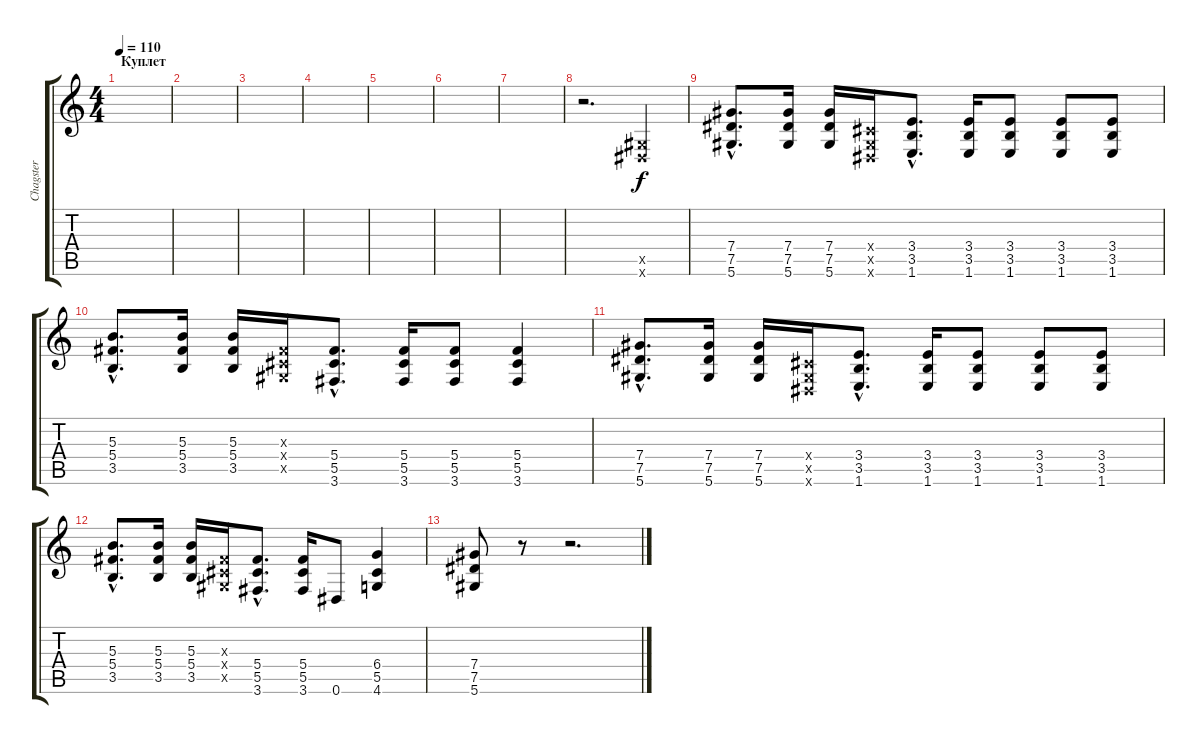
\track ("Chagster" "Chagster") {instrument distortionguitar}
\staff {score tabs}
\tuning (Eb4 Bb3 Gb3 Db3 Ab2 Eb2) {hide}
\ts (4 4)
\section ("" "Куплет")
\tempo 110
\clef g2
\ks c
|
|
|
|
|
|
|
r.2{d} (0.5{x} 0.6{x}).4 |
(7.4{hac} 7.5{hac} 5.6{hac}).8{d} (7.4 7.5 5.6).16 (7.4 7.5 5.6).16 (0.4{x} 0.5{x} 0.6{x}).16 (3.4{hac} 3.5{hac} 1.6{hac}).8{d} (3.4 3.5 1.6).16 (3.4 3.5 1.6).8 (3.4 3.5 1.6).8 (3.4 3.5 1.6).8 |
(5.3{hac} 5.4{hac} 3.5{hac}).8{d} (5.3 5.4 3.5).16 (5.3 5.4 3.5).16 (0.3{x} 0.4{x} 0.5{x}).16 (5.4{hac} 5.5{hac} 3.6{hac}).8{d} (5.4 5.5 3.6).16 (5.4 5.5 3.6).8 (5.4 5.5 3.6).4 |
(7.4{hac} 7.5{hac} 5.6{hac}).8{d} (7.4 7.5 5.6).16 (7.4 7.5 5.6).16 (0.4{x} 0.5{x} 0.6{x}).16 (3.4{hac} 3.5{hac} 1.6{hac}).8{d} (3.4 3.5 1.6).16 (3.4 3.5 1.6).8 (3.4 3.5 1.6).8 (3.4 3.5 1.6).8 |
(5.3{hac} 5.4{hac} 3.5{hac}).8{d} (5.3 5.4 3.5).16 (5.3 5.4 3.5).16 (0.3{x} 0.4{x} 0.5{x}).16 (5.4{hac} 5.5{hac} 3.6{hac}).8{d} (5.4 5.5 3.6).16 0.6.8 (6.4 5.5 4.6).4 |
(7.4 7.5 5.6).8 r.8 r.2{d}
